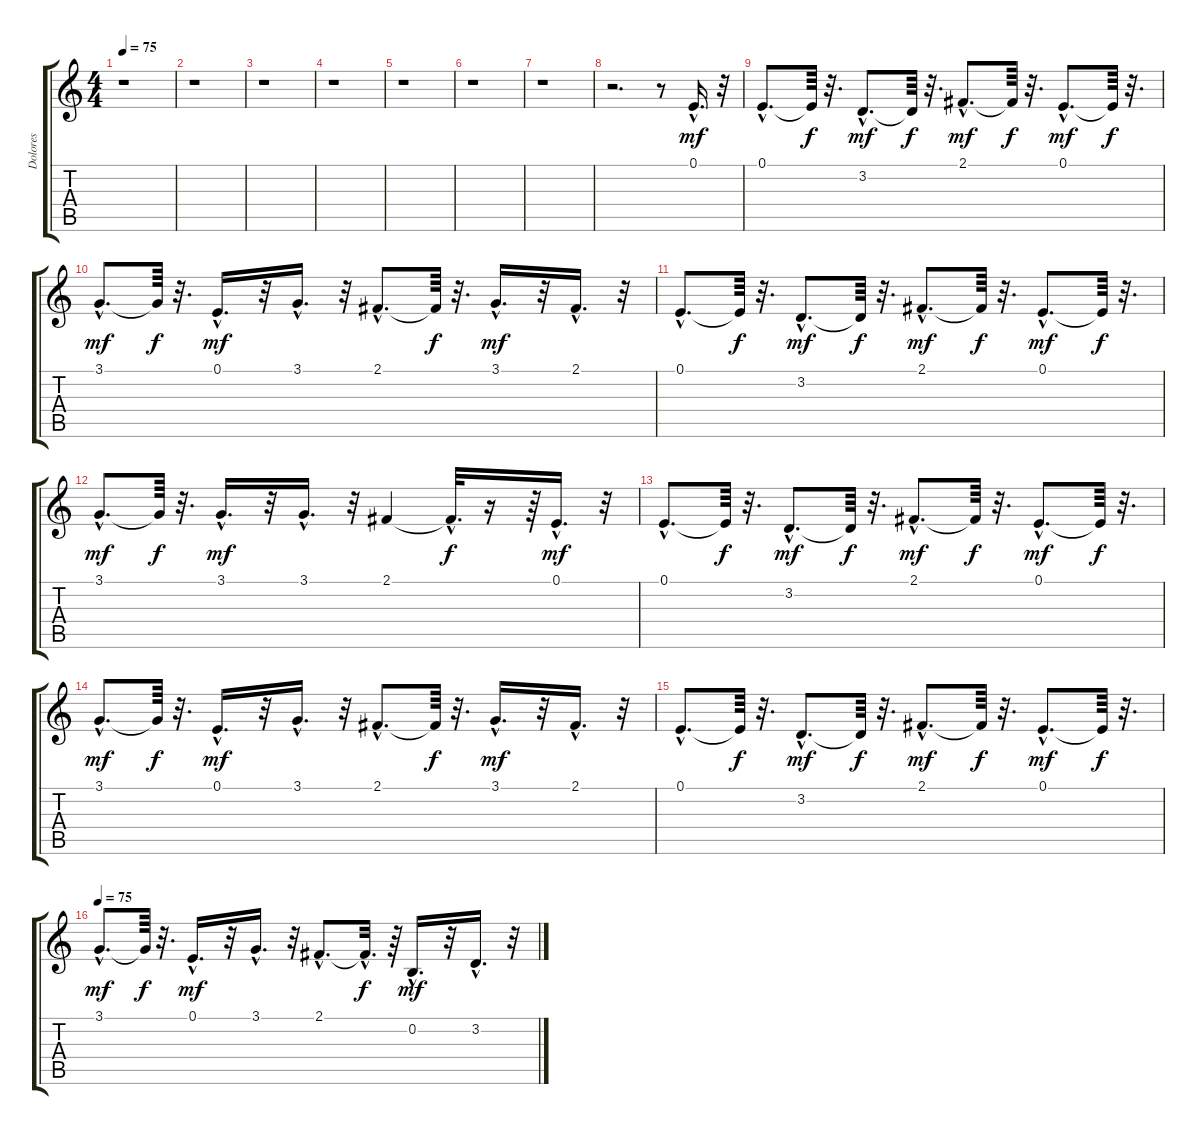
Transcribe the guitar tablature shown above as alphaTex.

\track ("Dolores" "Dolores") {instrument panflute}
\staff {score tabs}
\tuning (E4 B3 G3 D3 A2 E2) {hide}
\ts (4 4)
\tempo 75
\clef g2
\ks c
r.1{dy mf} |
r.1 |
r.1 |
r.1 |
r.1 |
r.1 |
r.1 |
r.2{d} r.8 0.1{hac}.16{d} r.32 |
0.1{hac}.8{d} 0.1{t}.64{dy f} r.32{d} 3.2{hac}.8{d dy mf} 3.2{t}.64{dy f} r.32{d} 2.1{hac}.8{d dy mf} 2.1{t}.64{dy f} r.32{d} 0.1{hac}.8{d dy mf} 0.1{t}.64{dy f} r.32{d} |
3.1{hac}.8{d dy mf} 3.1{t}.64{dy f} r.32{d} 0.1{hac}.16{d dy mf} r.32 3.1{hac}.16{d} r.32 2.1{hac}.8{d} 2.1{t}.64{dy f} r.32{d} 3.1{hac}.16{d dy mf} r.32 2.1{hac}.16{d} r.32 |
0.1{hac}.8{d} 0.1{t}.64{dy f} r.32{d} 3.2{hac}.8{d dy mf} 3.2{t}.64{dy f} r.32{d} 2.1{hac}.8{d dy mf} 2.1{t}.64{dy f} r.32{d} 0.1{hac}.8{d dy mf} 0.1{t}.64{dy f} r.32{d} |
3.1{hac}.8{d dy mf} 3.1{t}.64{dy f} r.32{d} 3.1{hac}.16{d dy mf} r.32 3.1{hac}.16{d} r.32 2.1.4 2.1{hac t}.32{d dy f} r.16 r.64 0.1{hac}.16{d dy mf} r.32 |
0.1{hac}.8{d} 0.1{t}.64{dy f} r.32{d} 3.2{hac}.8{d dy mf} 3.2{t}.64{dy f} r.32{d} 2.1{hac}.8{d dy mf} 2.1{t}.64{dy f} r.32{d} 0.1{hac}.8{d dy mf} 0.1{t}.64{dy f} r.32{d} |
3.1{hac}.8{d dy mf} 3.1{t}.64{dy f} r.32{d} 0.1{hac}.16{d dy mf} r.32 3.1{hac}.16{d} r.32 2.1{hac}.8{d} 2.1{t}.64{dy f} r.32{d} 3.1{hac}.16{d dy mf} r.32 2.1{hac}.16{d} r.32 |
0.1{hac}.8{d} 0.1{t}.64{dy f} r.32{d} 3.2{hac}.8{d dy mf} 3.2{t}.64{dy f} r.32{d} 2.1{hac}.8{d dy mf} 2.1{t}.64{dy f} r.32{d} 0.1{hac}.8{d dy mf} 0.1{t}.64{dy f} r.32{d} |
\tempo 75
3.1{hac}.8{d dy mf} 3.1{t}.64{dy f} r.32{d} 0.1{hac}.16{d dy mf} r.32 3.1{hac}.16{d} r.32 2.1{hac}.8{d} 2.1{hac t}.32{d dy f} r.64 0.2{hac}.16{d dy mf} r.32 3.2{hac}.16{d} r.32
